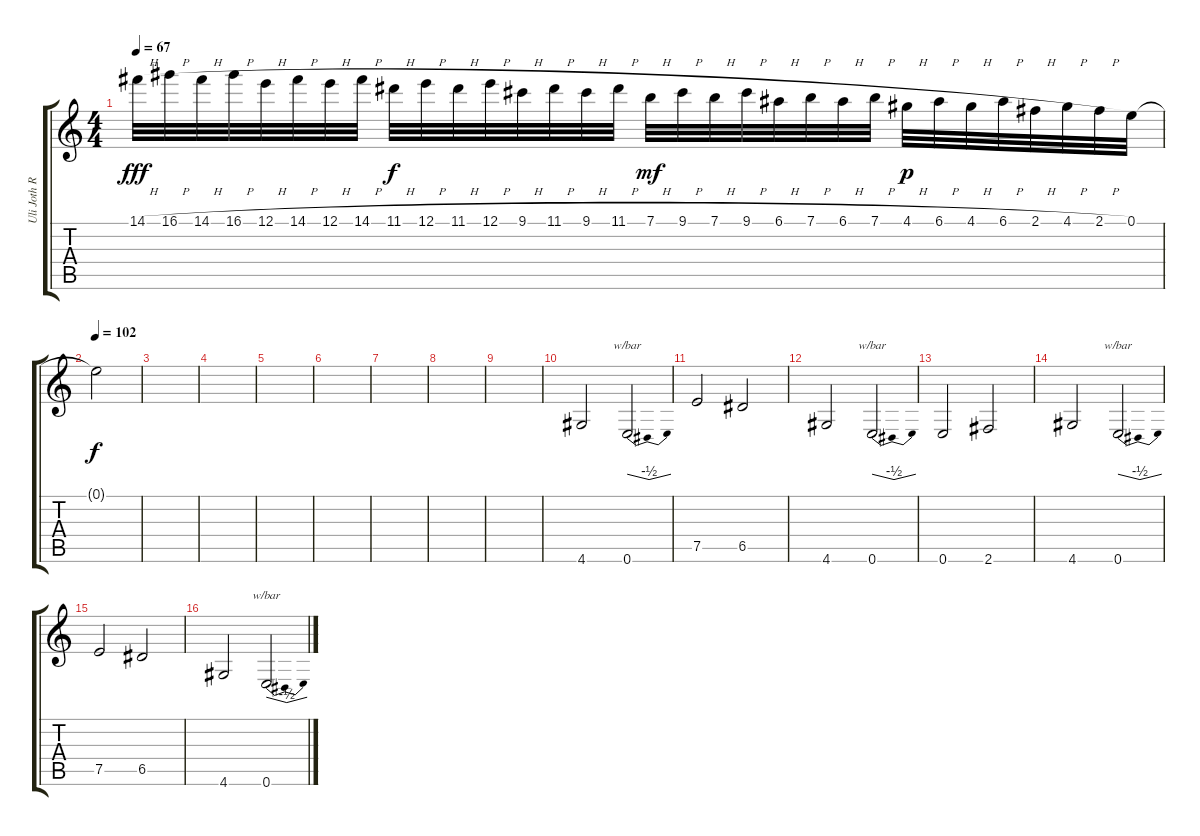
\track ("Uli Joth Roth" "Uli Joth R") {instrument distortionguitar}
\staff {score tabs}
\tuning (E4 B3 G3 D3 A2 E2) {hide}
\ts (4 4)
\tempo 67
\clef g2
\ks c
14.1{h}.32{dy fff instrument electricguitarclean} 16.1{h}.32 14.1{h}.32 16.1{h}.32 12.1{h}.32 14.1{h}.32 12.1{h}.32 14.1{h}.32 11.1{h}.32{dy f} 12.1{h}.32 11.1{h}.32 12.1{h}.32 9.1{h}.32 11.1{h}.32 9.1{h}.32 11.1{h}.32 7.1{h}.32{dy mf} 9.1{h}.32 7.1{h}.32 9.1{h}.32 6.1{h}.32 7.1{h}.32 6.1{h}.32 7.1{h}.32 4.1{h}.32{dy p} 6.1{h}.32 4.1{h}.32 6.1{h}.32 2.1{h}.32 4.1{h}.32 2.1{h}.32 0.1.32 |
\tempo 102
0.1{t}.2{dy f} |
|
|
|
|
|
|
|
4.6.2{instrument distortionguitar} 0.6.2{tbe (dip default 0 0 30 -2 60 0)} |
7.5.2 6.5.2 |
4.6.2 0.6.2{tbe (dip default 0 0 30 -2 60 0)} |
0.6.2 2.6.2 |
4.6.2 0.6.2{tbe (dip default 0 0 30 -2 60 0)} |
7.5.2 6.5.2 |
4.6.2 0.6.2{tbe (dip default 0 0 30 -2 60 0)}
